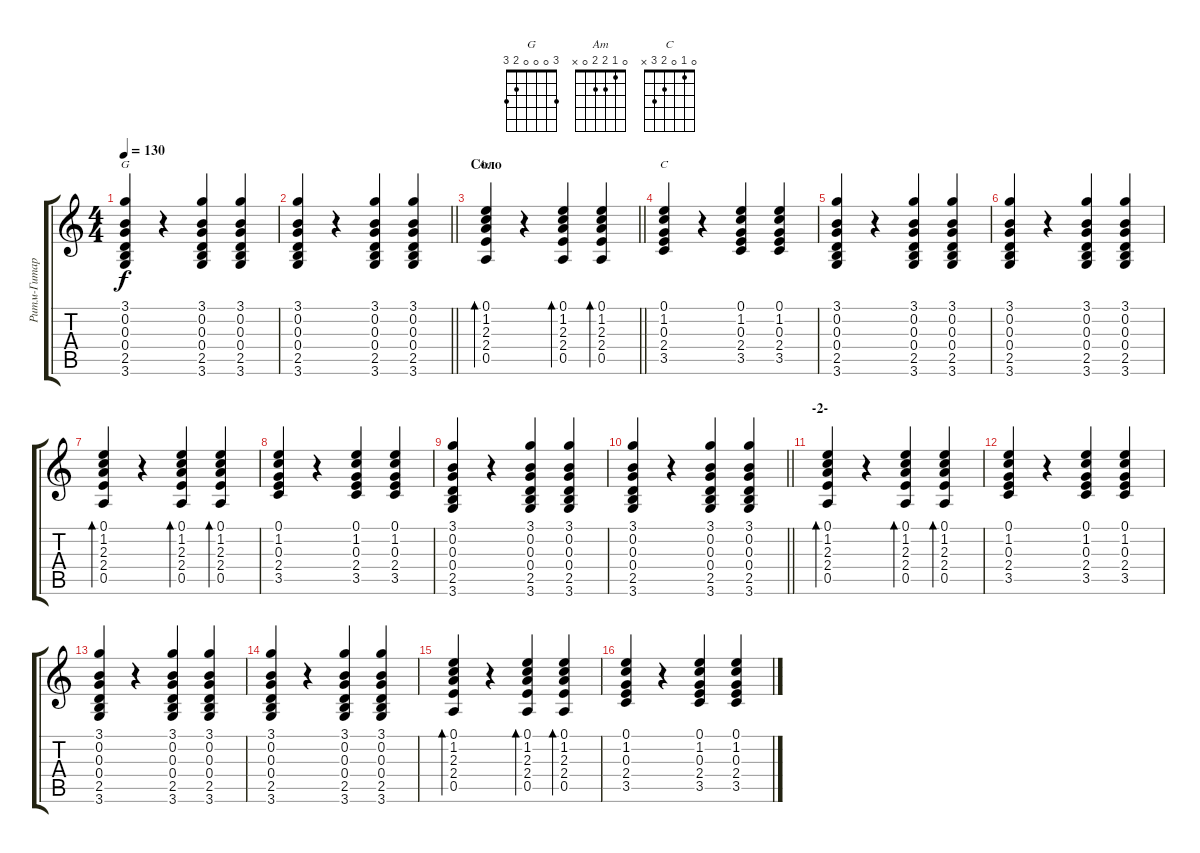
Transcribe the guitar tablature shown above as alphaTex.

\track ("Ритм-Гитара" "Ритм-Гитар") {instrument acousticguitarnylon}
\staff {score tabs}
\tuning (E4 B3 G3 D3 A2 E2) {hide}
\chord ("G" 3 0 0 0 2 3)
\chord ("Am" 0 1 2 2 0 x)
\chord ("C" 0 1 0 2 3 x)
\ts (4 4)
\tempo 130
\clef g2
\ks c
(3.1 0.2 0.3 0.4 2.5 3.6).4{ch "G" dy f} r.4 (3.1 0.2 0.3 0.4 2.5 3.6).4 (3.1 0.2 0.3 0.4 2.5 3.6).4 |
\barLineRight lightlight
(3.1 0.2 0.3 0.4 2.5 3.6).4 r.4 (3.1 0.2 0.3 0.4 2.5 3.6).4 (3.1 0.2 0.3 0.4 2.5 3.6).4 |
\section ("" "Соло")
\barLineRight lightlight
(0.1 1.2 2.3 2.4 0.5).4{bd 60 ch "Am"} r.4 (0.1 1.2 2.3 2.4 0.5).4{bd 60} (0.1 1.2 2.3 2.4 0.5).4{bd 60} |
\section ("" "")
(0.1 1.2 0.3 2.4 3.5).4{ch "C"} r.4 (0.1 1.2 0.3 2.4 3.5).4 (0.1 1.2 0.3 2.4 3.5).4 |
(3.1 0.2 0.3 0.4 2.5 3.6).4 r.4 (3.1 0.2 0.3 0.4 2.5 3.6).4 (3.1 0.2 0.3 0.4 2.5 3.6).4 |
(3.1 0.2 0.3 0.4 2.5 3.6).4 r.4 (3.1 0.2 0.3 0.4 2.5 3.6).4 (3.1 0.2 0.3 0.4 2.5 3.6).4 |
(0.1 1.2 2.3 2.4 0.5).4{bd 60} r.4 (0.1 1.2 2.3 2.4 0.5).4{bd 60} (0.1 1.2 2.3 2.4 0.5).4{bd 60} |
(0.1 1.2 0.3 2.4 3.5).4 r.4 (0.1 1.2 0.3 2.4 3.5).4 (0.1 1.2 0.3 2.4 3.5).4 |
(3.1 0.2 0.3 0.4 2.5 3.6).4 r.4 (3.1 0.2 0.3 0.4 2.5 3.6).4 (3.1 0.2 0.3 0.4 2.5 3.6).4 |
\barLineRight lightlight
(3.1 0.2 0.3 0.4 2.5 3.6).4 r.4 (3.1 0.2 0.3 0.4 2.5 3.6).4 (3.1 0.2 0.3 0.4 2.5 3.6).4 |
\section ("" "-2-")
(0.1 1.2 2.3 2.4 0.5).4{bd 60} r.4 (0.1 1.2 2.3 2.4 0.5).4{bd 60} (0.1 1.2 2.3 2.4 0.5).4{bd 60} |
(0.1 1.2 0.3 2.4 3.5).4 r.4 (0.1 1.2 0.3 2.4 3.5).4 (0.1 1.2 0.3 2.4 3.5).4 |
(3.1 0.2 0.3 0.4 2.5 3.6).4 r.4 (3.1 0.2 0.3 0.4 2.5 3.6).4 (3.1 0.2 0.3 0.4 2.5 3.6).4 |
(3.1 0.2 0.3 0.4 2.5 3.6).4 r.4 (3.1 0.2 0.3 0.4 2.5 3.6).4 (3.1 0.2 0.3 0.4 2.5 3.6).4 |
(0.1 1.2 2.3 2.4 0.5).4{bd 60} r.4 (0.1 1.2 2.3 2.4 0.5).4{bd 60} (0.1 1.2 2.3 2.4 0.5).4{bd 60} |
(0.1 1.2 0.3 2.4 3.5).4 r.4 (0.1 1.2 0.3 2.4 3.5).4 (0.1 1.2 0.3 2.4 3.5).4
